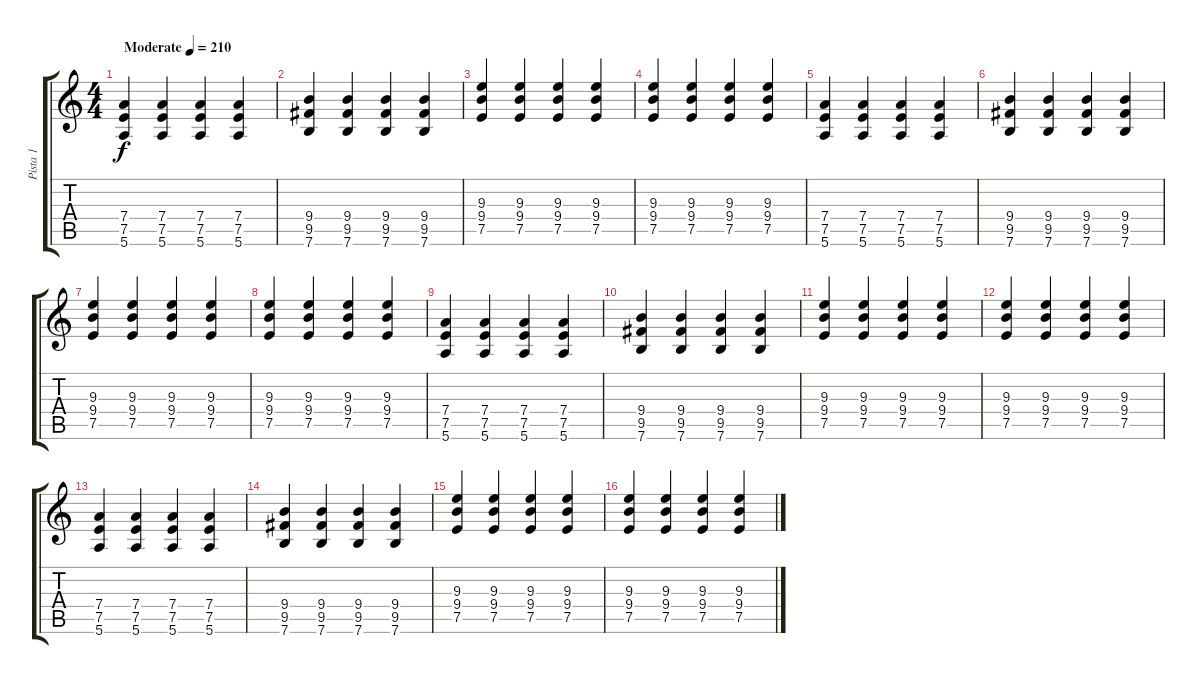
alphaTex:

\track ("Pista 1" "Pista 1") {instrument overdrivenguitar}
\staff {score tabs}
\tuning (E4 B3 G3 D3 A2 E2) {hide}
\ts (4 4)
\tempo (210 "Moderate")
\clef g2
\ks c
(7.4 7.5 5.6).4{dy f instrument overdrivenguitar} (7.4 7.5 5.6).4 (7.4 7.5 5.6).4 (7.4 7.5 5.6).4 |
(9.4 9.5 7.6).4 (9.4 9.5 7.6).4 (9.4 9.5 7.6).4 (9.4 9.5 7.6).4 |
(9.3 9.4 7.5).4 (9.3 9.4 7.5).4 (9.3 9.4 7.5).4 (9.3 9.4 7.5).4 |
(9.3 9.4 7.5).4 (9.3 9.4 7.5).4 (9.3 9.4 7.5).4 (9.3 9.4 7.5).4 |
(7.4 7.5 5.6).4 (7.4 7.5 5.6).4 (7.4 7.5 5.6).4 (7.4 7.5 5.6).4 |
(9.4 9.5 7.6).4 (9.4 9.5 7.6).4 (9.4 9.5 7.6).4 (9.4 9.5 7.6).4 |
(9.3 9.4 7.5).4 (9.3 9.4 7.5).4 (9.3 9.4 7.5).4 (9.3 9.4 7.5).4 |
(9.3 9.4 7.5).4 (9.3 9.4 7.5).4 (9.3 9.4 7.5).4 (9.3 9.4 7.5).4 |
(7.4 7.5 5.6).4 (7.4 7.5 5.6).4 (7.4 7.5 5.6).4 (7.4 7.5 5.6).4 |
(9.4 9.5 7.6).4 (9.4 9.5 7.6).4 (9.4 9.5 7.6).4 (9.4 9.5 7.6).4 |
(9.3 9.4 7.5).4 (9.3 9.4 7.5).4 (9.3 9.4 7.5).4 (9.3 9.4 7.5).4 |
(9.3 9.4 7.5).4 (9.3 9.4 7.5).4 (9.3 9.4 7.5).4 (9.3 9.4 7.5).4 |
(7.4 7.5 5.6).4 (7.4 7.5 5.6).4 (7.4 7.5 5.6).4 (7.4 7.5 5.6).4 |
(9.4 9.5 7.6).4 (9.4 9.5 7.6).4 (9.4 9.5 7.6).4 (9.4 9.5 7.6).4 |
(9.3 9.4 7.5).4 (9.3 9.4 7.5).4 (9.3 9.4 7.5).4 (9.3 9.4 7.5).4 |
(9.3 9.4 7.5).4 (9.3 9.4 7.5).4 (9.3 9.4 7.5).4 (9.3 9.4 7.5).4
